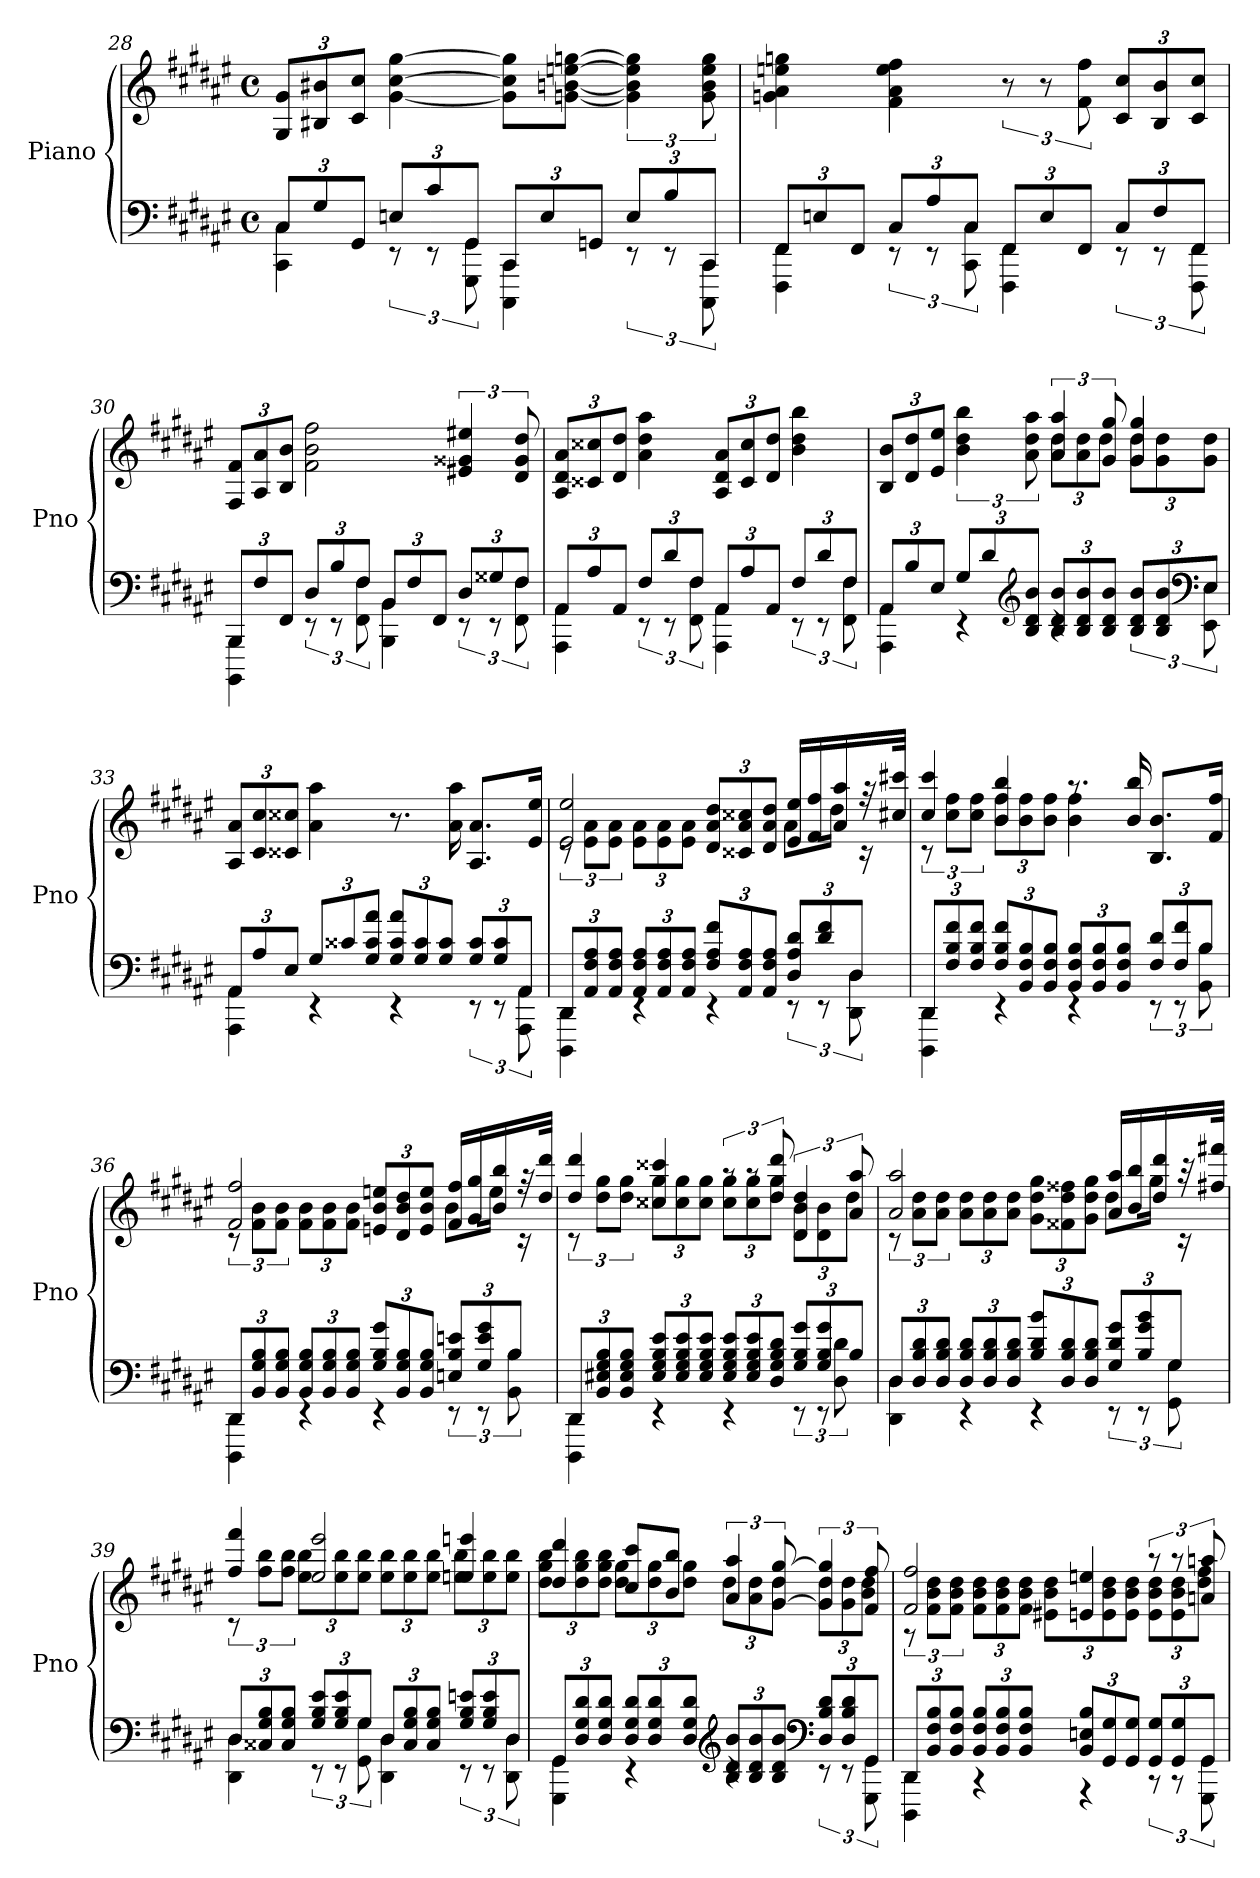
**kern	**kern
*part1	*part1
*staff2	*staff1
*I"Piano	*
*I'Pno	*
*clefF4	*clefG2
*k[f#c#g#d#a#e#]	*k[f#c#g#d#a#e#]
*d#:	*d#:
*M4/4	*M4/4
*met(c)	*met(c)
=28	=28
*^	*
12C#L	4CC# 4C#	12G# 12g#L
12G#	.	12B#X 12b#X
12GG#J	.	12c# 12cc#J
12EnL	12rEE	[4g# [4cc# [4gg#
12c#	12rEE	.
12GG#J	12GGG# 12GG#	.
12CC#L	4CCC# 4CC#	8g#] 8cc#] 8gg#]L
12E	.	.
.	.	[8gn [8bn [8een [8ggnJ
12GGnJ	.	.
12EL	12rEE	6g] 6b] 6ee] 6gg]
12B	12rEE	.
12CC#J	12CCC# 12CC#	12g 12b 12ee 12gg
=29	=29	=29
12FF#L	4FFF# 4FF#	4gn 4a# 4een 4ggn
12En	.	.
12FF#J	.	.
12C#L	12rEE	4f# 4a# 4ee 4ff#
12A#	12rEE	.
12C#J	12CC# 12C#	.
12FF#L	4FFF# 4FF#	12r
12E	.	12r
12FF#J	.	12f# 12ff#
12C#L	12rEE	12c# 12cc#L
12F#	12rEE	12B 12b
12FF#J	12FFF# 12FF#	12c# 12cc#J
=30	=30	=30
12BBBL	4BBBB 4BBB	12F# 12f#L
12F#	.	12A# 12a#
12FF#J	.	12B 12bJ
12D#L	12rEE	2f# 2b 2ff#
12B	12rEE	.
12F#J	12FF# 12F#	.
12BBL	4BBB 4BB	.
12F#	.	.
12FF#J	.	.
12D#L	12rEE	6e#X 6g##X 6ee#X
12G##X	12rEE	.
12F#J	12FF# 12F#	12d# 12g## 12dd#
=31	=31	=31
12AA#L	4AAA# 4AA#	12A# 12d# 12a#L
12A#	.	12c##X 12cc##X
12AA#J	.	12d# 12dd#J
12F#L	12rEE	4a# 4dd# 4aa#
12d#	12rEE	.
12F#J	12FF# 12F#	.
12AA#L	4AAA# 4AA#	12A# 12d# 12a#L
12A#	.	12c## 12cc##
12AA#J	.	12d# 12dd#J
12F#L	12rEE	4b 4dd# 4bb
12d#	12rEE	.
12F#J	12FF# 12F#	.
=32	=32	=32
*	*	*^
12AA#L	4AAA# 4AA#	12B 12bL	4ryy
12B	.	12d# 12dd#	.
12E#J	.	12e# 12ee#J	.
12G#L	4rEE	6b 6dd# 6bb	4ryy
12d#	.	.	.
*clefG2	*	*	*
12B 12d# 12bJ	.	12a# 12dd# 12aa#	.
12B 12d# 12bL	4rc	6a# 6aa#	12a# 12dd#L
12B 12d# 12b	.	.	12a# 12dd#
12B 12d# 12bJ	.	12g# 12gg#	12dd#J
12B 12d# 12bL	12rc	4g# 4gg#	12g# 12dd#L
12B 12d# 12b	12rc	.	12g# 12dd#
*clefF4	*	*	*
12E#J	12EE# 12E#	.	12g# 12dd#J
*	*	*v	*v
=33	=33	=33
12AA#L	4AAA# 4AA#	12A# 12a#L
12A#	.	12c# 12cc#
12E#J	.	12c##X 12cc##XJ
12G#L	4rEE	4a# 4aa#
12c##X	.	.
12G# 12c## 12a#J	.	.
12G# 12c## 12a#L	4rEE	8.r
12G# 12c##	.	.
12G# 12c##J	.	.
.	.	16a# 16aa#
12G# 12c##L	12rEE	8.A# 8.a#L
12G# 12c##	12rEE	.
12AA#J	12AAA# 12AA#	.
.	.	16e# 16ee#Jk
=34	=34	=34
*	*	*^
12DD#L	4DDD# 4DD#	2e# 2ee#	12rc
12AA# 12F# 12A#	.	.	12e# 12a#L
12AA# 12F# 12A#J	.	.	12e# 12a#J
12AA# 12F# 12A#L	4rEE	.	12e# 12a#L
12AA# 12F# 12A#	.	.	12e# 12a#
12AA# 12F# 12A#J	.	.	12e# 12a#J
12F# 12A# 12f#L	4rEE	12d# 12a# 12dd#L	4ryy
12AA# 12F# 12A#	.	12c##X 12a# 12cc##X	.
12AA# 12F# 12A#J	.	12d# 12a# 12dd#J	.
12D# 12A# 12d#L	12rEE	16e# 16ee#LL	8a#L
.	.	16f# 16ff#	.
12d# 12f#	12rEE	.	.
.	.	16a# 16aa#	16dd#Jk
12D#J	12DD# 12D#	.	.
.	.	32r	16rc
.	.	32cc#X 32ccc#XJJk	.
=35	=35	=35	=35
12DD#L	4DDD# 4DD#	4cc# 4ccc#	12rc
12F# 12B 12f#	.	.	12cc# 12ff#L
12F# 12B 12f#J	.	.	12cc# 12ff#J
12F# 12B 12f#L	4rEE	4b 4bb	12b 12ff#L
12BB 12F# 12B	.	.	12b 12ff#
12BB 12F# 12BJ	.	.	12b 12ff#J
12BB 12F# 12BL	4rEE	8.raa	4b 4ff#
12BB 12F# 12B	.	.	.
12BB 12F# 12BJ	.	.	.
.	.	16b 16bb	.
12F# 12d#L	12rEE	8.B 8.bL	4ryy
12F# 12f#	12rEE	.	.
12BJ	12BB 12B	.	.
.	.	16f# 16ff#Jk	.
=36	=36	=36	=36
12DD#L	4DDD# 4DD#	2f# 2ff#	12rc
12BB 12G# 12B	.	.	12f# 12bL
12BB 12G# 12BJ	.	.	12f# 12bJ
12BB 12G# 12BL	4rEE	.	12f# 12bL
12BB 12G# 12B	.	.	12f# 12b
12BB 12G# 12BJ	.	.	12f# 12bJ
12G# 12B 12g#L	4rEE	12en 12b 12eenL	4ryy
12BB 12G# 12B	.	12d# 12b 12dd#	.
12BB 12G# 12BJ	.	12e 12b 12eeJ	.
12En 12B 12enL	12rEE	16f# 16ff#LL	8bL
.	.	16g# 16gg#	.
12G# 12e 12g#	12rEE	.	.
.	.	16b 16bb	16eeJk
12BJ	12BB 12B	.	.
.	.	32r	16rc
.	.	32dd# 32ddd#JJk	.
=37	=37	=37	=37
12DD#L	4DDD# 4DD#	4dd# 4ddd#	12rc
12BB 12E#X 12G# 12B	.	.	12dd# 12gg#L
12BB 12E# 12G# 12BJ	.	.	12dd# 12gg#J
12E# 12G# 12B 12e#L	4rEE	4cc##X 4ccc##X	12cc##X 12gg#L
12E# 12G# 12B 12e#	.	.	12cc## 12gg#
12E# 12G# 12B 12e#J	.	.	12cc## 12gg#J
12E# 12G# 12B 12e#L	4rEE	12raa	12cc## 12gg#L
12E# 12G# 12B 12e#	.	12raa	12cc## 12gg#
12D# 12G# 12B 12d#J	.	12dd# 12ddd#	12dd# 12gg#J
12G# 12B 12g#L	12rEE	6d# 6dd#	12d# 12bL
12G# 12B 12g#	12rEE	.	12d# 12b
12BJ	12D# 12d#	12a# 12aa#	12dd#J
=38	=38	=38	=38
12D#L	4DD# 4D#	2a# 2aa#	12rc
12D# 12B 12d#	.	.	12a# 12dd#L
12D# 12B 12d#J	.	.	12a# 12dd#J
12D# 12B 12d#L	4rEE	.	12a# 12dd#L
12D# 12B 12d#	.	.	12a# 12dd#
12D# 12B 12d#J	.	.	12a# 12dd#J
12B 12d# 12bL	4rEE	12g# 12dd# 12gg#L	4ryy
12D# 12B 12d#	.	12f##X 12dd# 12ff##X	.
12D# 12B 12d#J	.	12g# 12dd# 12gg#J	.
12G# 12d# 12g#L	12rEE	16a# 16aa#LL	8dd#L
.	.	16b 16bb	.
12B 12g# 12b	12rEE	.	.
.	.	16dd# 16ddd#	16gg#Jk
12G#J	12GG# 12G#	.	.
.	.	32r	16rc
.	.	32ff#X 32fff#XJJk	.
=39	=39	=39	=39
12D#L	4DD# 4D#	4ff# 4fff#	12rc
12C##X 12G# 12B	.	.	12ff# 12bbL
12C## 12G# 12BJ	.	.	12ff# 12bbJ
12G# 12B 12e#L	12rEE	2ee# 2eee#	12ee# 12bbL
12G# 12B 12e#	12rEE	.	12ee# 12bb
12G#J	12GG# 12G#	.	12ee# 12bbJ
12D#L	4DD# 4D#	.	12ee# 12bbL
12C## 12G# 12B	.	.	12ee# 12bb
12C## 12G# 12BJ	.	.	12ee# 12bbJ
12G# 12B 12enL	12rEE	4een 4eeen	12ee 12bbL
12G# 12B 12e	12rEE	.	12ee 12bb
12D#J	12DD# 12D#	.	12ee 12bbJ
=40	=40	=40	=40
12GG#L	4GGG# 4GG#	4dd# 4ddd#	12dd# 12gg# 12bbL
12D# 12G# 12d#	.	.	12dd# 12gg# 12bb
12D# 12G# 12d#J	.	.	12dd# 12gg# 12bbJ
12D# 12G# 12d#L	4rEE	8cc# 8ccc#L	12dd# 12gg#L
12D# 12G# 12d#	.	.	12dd# 12gg#
.	.	8b 8bbJ	.
12D# 12G# 12d#J	.	.	12dd# 12gg#J
*clefG2	*	*	*
12B 12d# 12bL	4rc	6a# 6aa#	12dd#L
12B 12d# 12b	.	.	12a# 12dd#
12B 12d# 12bJ	.	[12g# [12gg#	12g# 12dd#J
*clefF4	*	*	*
12D# 12B 12d#L	12rEE	6g#] 6gg#]	12g# 12dd#L
12D# 12B 12d#	12rEE	.	12g# 12dd#
12GG#J	12GGG# 12GG#	12f# 12ff#	12b 12dd#J
=41	=41	=41	=41
12DD#L	4DDD# 4DD#	2f# 2ff#	12r
12BB 12F# 12B	.	.	12f# 12b 12dd#L
12BB 12F# 12BJ	.	.	12f# 12b 12dd#J
12BB 12F# 12BL	4r	.	12f# 12b 12dd#L
12BB 12F# 12B	.	.	12f# 12b 12dd#
12BB 12F# 12BJ	.	.	12f# 12b 12dd#J
12BB 12En 12BL	4r	4en 4een	12e#X 12b 12dd#L
12GG# 12G#	.	.	12e# 12b 12dd#
12GG# 12G#J	.	.	12e# 12b 12dd#J
12GG# 12G#L	12r	12r	12e# 12b 12dd#L
12GG# 12G#	12r	12r	12e# 12b 12dd#
12GG#J	12GGG# 12GG#	12an 12aan	12dd# 12ff#J
*v	*v	*	*
*	*v	*v
=	=
*-	*-
